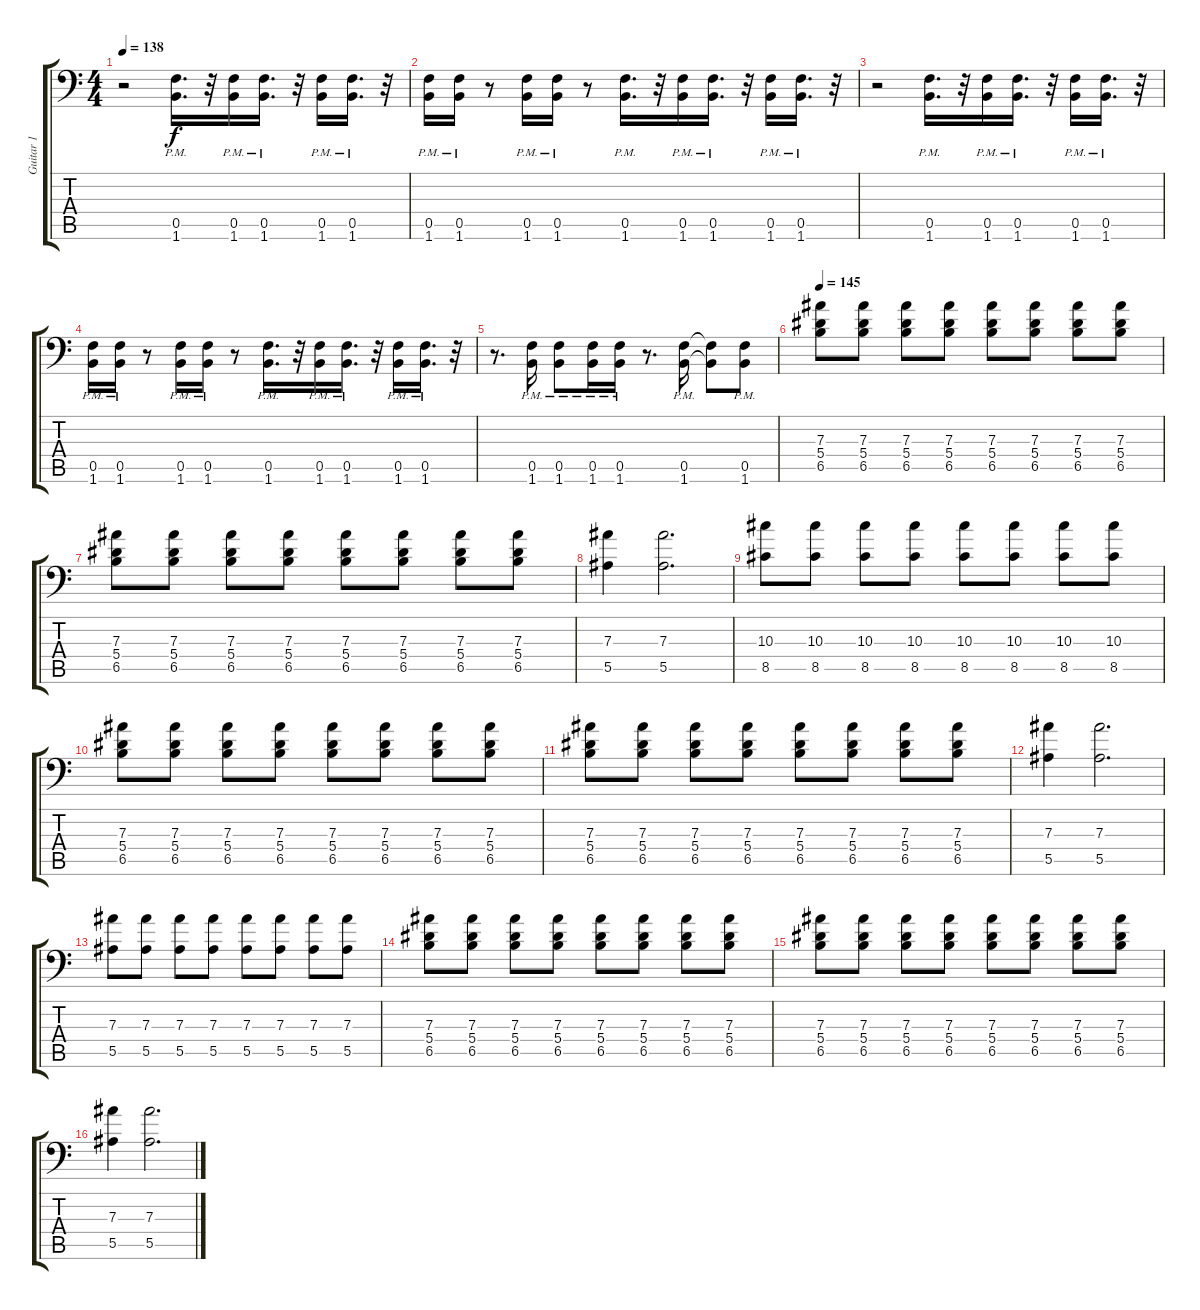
\track ("Guitar 1" "Guitar 1") {instrument distortionguitar}
\staff {score tabs}
\tuning (C4 G3 Eb3 Bb2 F2 Bb1) {hide}
\ts (4 4)
\tempo 138
\clef f4
\ks c
r.2{dy f} (0.5{pm} 1.6{pm}).16{d} r.32 (0.5{pm} 1.6{pm}).16 (0.5{pm} 1.6{pm}).16{d} r.32 (0.5{pm} 1.6{pm}).16 (0.5{pm} 1.6{pm}).16{d} r.32 |
(0.5{pm} 1.6{pm}).16 (0.5{pm} 1.6{pm}).16 r.8 (0.5{pm} 1.6{pm}).16 (0.5{pm} 1.6{pm}).16 r.8 (0.5{pm} 1.6{pm}).16{d} r.32 (0.5{pm} 1.6{pm}).16 (0.5{pm} 1.6{pm}).16{d} r.32 (0.5{pm} 1.6{pm}).16 (0.5{pm} 1.6{pm}).16{d} r.32 |
r.2 (0.5{pm} 1.6{pm}).16{d} r.32 (0.5{pm} 1.6{pm}).16 (0.5{pm} 1.6{pm}).16{d} r.32 (0.5{pm} 1.6{pm}).16 (0.5{pm} 1.6{pm}).16{d} r.32 |
(0.5{pm} 1.6{pm}).16 (0.5{pm} 1.6{pm}).16 r.8 (0.5{pm} 1.6{pm}).16 (0.5{pm} 1.6{pm}).16 r.8 (0.5{pm} 1.6{pm}).16{d} r.32 (0.5{pm} 1.6{pm}).16 (0.5{pm} 1.6{pm}).16{d} r.32 (0.5{pm} 1.6{pm}).16 (0.5{pm} 1.6{pm}).16{d} r.32 |
r.8{d} (0.5{pm} 1.6{pm}).16 (0.5{pm} 1.6{pm}).8 (0.5{pm} 1.6{pm}).16 (0.5{pm} 1.6{pm}).16 r.8{d} (0.5{pm} 1.6{pm}).16 (0.5{t} 1.6{t}).8 (0.5{pm} 1.6{pm}).8 |
\tempo 145
(7.3 5.4 6.5).8 (7.3 5.4 6.5).8 (7.3 5.4 6.5).8 (7.3 5.4 6.5).8 (7.3 5.4 6.5).8 (7.3 5.4 6.5).8 (7.3 5.4 6.5).8 (7.3 5.4 6.5).8 |
(7.3 5.4 6.5).8 (7.3 5.4 6.5).8 (7.3 5.4 6.5).8 (7.3 5.4 6.5).8 (7.3 5.4 6.5).8 (7.3 5.4 6.5).8 (7.3 5.4 6.5).8 (7.3 5.4 6.5).8 |
(7.3 5.5).4 (7.3 5.5).2{d} |
(10.3 8.5).8 (10.3 8.5).8 (10.3 8.5).8 (10.3 8.5).8 (10.3 8.5).8 (10.3 8.5).8 (10.3 8.5).8 (10.3 8.5).8 |
(7.3 5.4 6.5).8 (7.3 5.4 6.5).8 (7.3 5.4 6.5).8 (7.3 5.4 6.5).8 (7.3 5.4 6.5).8 (7.3 5.4 6.5).8 (7.3 5.4 6.5).8 (7.3 5.4 6.5).8 |
(7.3 5.4 6.5).8 (7.3 5.4 6.5).8 (7.3 5.4 6.5).8 (7.3 5.4 6.5).8 (7.3 5.4 6.5).8 (7.3 5.4 6.5).8 (7.3 5.4 6.5).8 (7.3 5.4 6.5).8 |
(7.3 5.5).4 (7.3 5.5).2{d} |
(7.3 5.5).8 (7.3 5.5).8 (7.3 5.5).8 (7.3 5.5).8 (7.3 5.5).8 (7.3 5.5).8 (7.3 5.5).8 (7.3 5.5).8 |
(7.3 5.4 6.5).8 (7.3 5.4 6.5).8 (7.3 5.4 6.5).8 (7.3 5.4 6.5).8 (7.3 5.4 6.5).8 (7.3 5.4 6.5).8 (7.3 5.4 6.5).8 (7.3 5.4 6.5).8 |
(7.3 5.4 6.5).8 (7.3 5.4 6.5).8 (7.3 5.4 6.5).8 (7.3 5.4 6.5).8 (7.3 5.4 6.5).8 (7.3 5.4 6.5).8 (7.3 5.4 6.5).8 (7.3 5.4 6.5).8 |
(7.3 5.5).4 (7.3 5.5).2{d}
